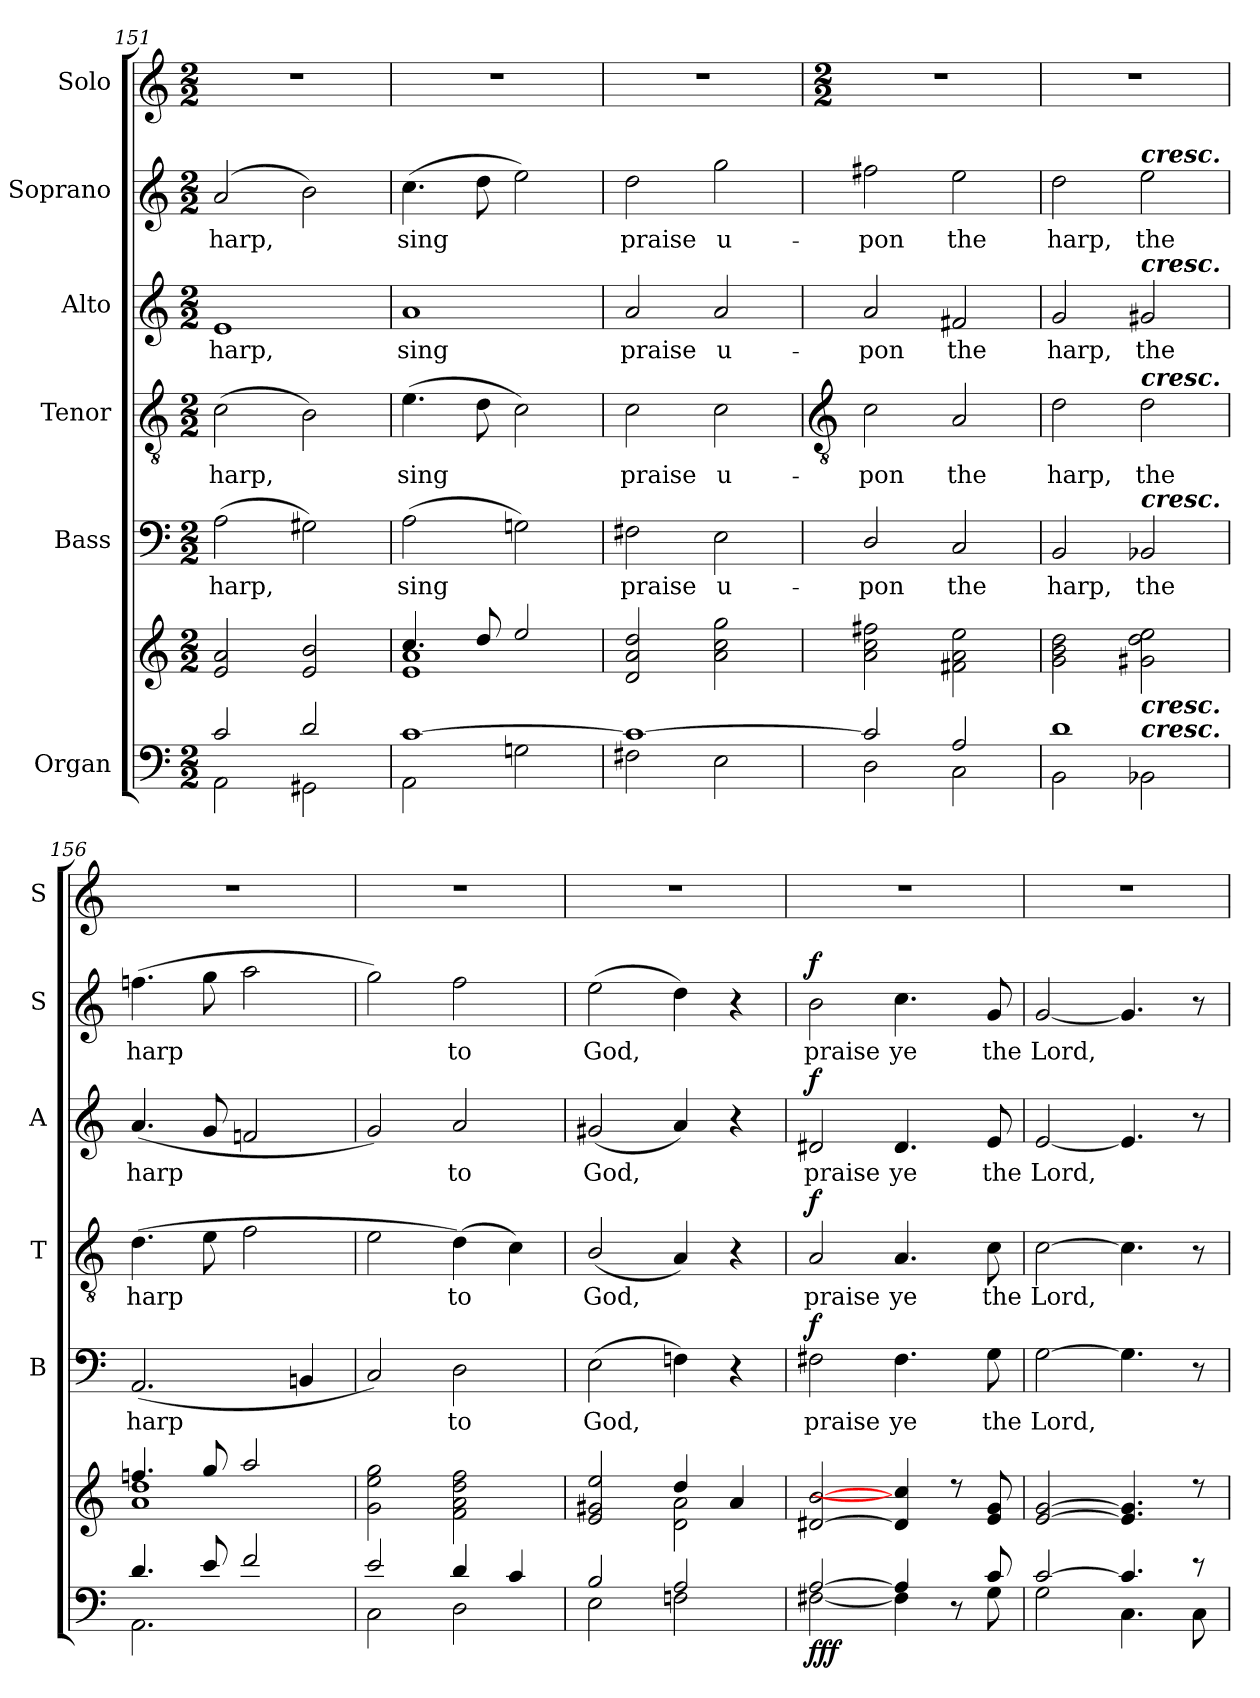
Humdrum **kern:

**kern	**kern	**dynam	**kern	**text	**dynam	**kern	**text	**dynam	**kern	**text	**dynam	**kern	**text	**dynam	**kern
*part6	*part6	*part6	*part5	*part5	*part5	*part4	*part4	*part4	*part3	*part3	*part3	*part2	*part2	*part2	*part1
*staff7	*staff6	*staff6/7	*staff5	*staff5	*staff5	*staff4	*staff4	*staff4	*staff3	*staff3	*staff3	*staff2	*staff2	*staff2	*staff1
*I"Organ	*	*	*I"Bass	*	*	*I"Tenor	*	*	*I"Alto	*	*	*I"Soprano	*	*	*I"Solo
*	*	*	*I'B	*	*	*I'T	*	*	*I'A	*	*	*I'S	*	*	*I'S
*clefF4	*clefG2	*	*clefF4	*	*	*clefGv2	*	*	*clefG2	*	*	*clefG2	*	*	*clefG2
*k[]	*k[]	*	*k[]	*	*	*k[]	*	*	*k[]	*	*	*k[]	*	*	*k[]
*C:	*C:	*	*C:	*	*	*C:	*	*	*C:	*	*	*C:	*	*	*C:
*M2/2	*M2/2	*	*M2/2	*	*	*M2/2	*	*	*M2/2	*	*	*M2/2	*	*	*M2/2
=151	=151	=151	=151	=151	=151	=151	=151	=151	=151	=151	=151	=151	=151	=151	=151
*^	*^	*	*	*	*	*	*	*	*	*	*	*	*	*	*
!	!	!	!	!	!	!LO:LY:b	!	!	!LO:LY:b	!	!	!LO:LY:b	!	!	!LO:LY:b	!	!
2c/	2AA\	2e/ 2a/	1ryy	.	(>2A	harp,	.	(>2c	harp,	.	1e	harp,	.	(<2a	harp,	.	1r
2d/	2GG#X\	2e/ 2b/	.	.	2G#X)	.	.	2B)	.	.	.	.	.	2b)	.	.	.
=152	=152	=152	=152	=152	=152	=152	=152	=152	=152	=152	=152	=152	=152	=152	=152	=152	=152
!	!	!	!	!	!	!LO:LY:b	!	!	!LO:LY:b	!	!	!LO:LY:b	!	!	!LO:LY:b	!	!
[1c/	2AA\	4.cc/	1e\ 1a\	.	(>2A	sing	.	(>4.e	sing	.	1a	sing	.	(>4.cc	sing	.	1r
.	.	8dd/	.	.	.	.	.	8d	.	.	.	.	.	8dd	.	.	.
.	2Gn\	2ee/	.	.	2Gn)	.	.	2c)	.	.	.	.	.	2ee)	.	.	.
=153	=153	=153	=153	=153	=153	=153	=153	=153	=153	=153	=153	=153	=153	=153	=153	=153	=153
!	!	!	!	!	!	!LO:LY:b	!	!	!LO:LY:b	!	!	!LO:LY:b	!	!	!LO:LY:b	!	!
1c/_	2F#X\	2d/ 2a/ 2dd/	1ryy	.	2F#X	praise	.	2c	praise	.	2a	praise	.	2dd	praise	.	1r
!	!	!	!	!	!	!LO:LY:b	!	!	!LO:LY:b	!	!	!LO:LY:b	!	!	!LO:LY:b	!	!
.	2E\	2a\ 2cc\ 2gg\	.	.	2E	u-	.	2c	u-	.	2a	u-	.	2gg	u-	.	.
!!LO:LB:g=z
=154	=154	=154	=154	=154	=154	=154	=154	=154	=154	=154	=154	=154	=154	=154	=154	=154	=154
*	*	*	*	*	*	*	*	*clefGv2	*	*	*	*	*	*	*	*	*
*	*	*	*	*	*	*	*	*	*	*	*	*	*	*	*	*	*M2/2
!	!	!	!	!	!	!LO:LY:b	!	!	!LO:LY:b	!	!	!LO:LY:b	!	!	!LO:LY:b	!	!
2c/]	2D\	2a\ 2cc\ 2ff#X\	1ryy	.	2D/	-pon	.	2c	-pon	.	2a	-pon	.	2ff#X	-pon	.	1r
!	!	!	!	!	!	!LO:LY:b	!	!	!LO:LY:b	!	!	!LO:LY:b	!	!	!LO:LY:b	!	!
2A/	2C\	2f#X\ 2a\ 2ee\	.	.	2C	the	.	2A	the	.	2f#X	the	.	2ee	the	.	.
=155	=155	=155	=155	=155	=155	=155	=155	=155	=155	=155	=155	=155	=155	=155	=155	=155	=155
!	!	!	!	!	!	!LO:LY:b	!	!	!LO:LY:b	!	!	!LO:LY:b	!	!	!LO:LY:b	!	!
1d/	2BB\	2g\ 2b\ 2dd\	1ryy	.	2BB	harp,	.	2d	harp,	.	2g	harp,	.	2dd	harp,	.	1r
!	!	!	!	!	!	!	!	!	!	!	!	!	!	!LO:TX:a:Bi:t=cresc.	!	!	!
!	!	!	!	!	!	!	!	!	!	!	!LO:TX:a:Bi:t=cresc.	!	!	!	!	!	!
!	!	!	!	!	!	!	!	!LO:TX:a:Bi:t=cresc.	!	!	!	!	!	!	!	!	!
!	!	!	!	!	!LO:TX:a:Bi:t=cresc.	!	!	!	!	!	!	!	!	!	!	!	!
!	!	!LO:TX:b:Bi:t=cresc.	!	!	!	!	!	!	!	!	!	!	!	!	!	!	!
!	!LO:TX:a:Bi:t=cresc.	!	!	!	!	!	!	!	!	!	!	!	!	!	!	!	!
!	!	!	!	!	!	!LO:LY:b	!	!	!LO:LY:b	!	!	!LO:LY:b	!	!	!LO:LY:b	!	!
.	2BB-X\	2g#X\ 2dd\ 2ee\	.	.	2BB-X	the	.	2d	the	.	2g#X	the	.	2ee	the	.	.
=156	=156	=156	=156	=156	=156	=156	=156	=156	=156	=156	=156	=156	=156	=156	=156	=156	=156
!	!	!	!	!	!	!LO:LY:b	!	!	!LO:LY:b	!	!	!LO:LY:b	!	!	!LO:LY:b	!	!
4.d/	2.AA\	4.ffn/	1a\ 1dd\	.	(<2.AA	harp	.	(>4.d	harp	.	(<4.a	harp	.	(>4.ffn	harp	.	1r
8e/	.	8gg/	.	.	.	.	.	8e	.	.	8g	.	.	8gg	.	.	.
2f/	.	2aa/	.	.	.	.	.	2f	.	.	2fn	.	.	2aa	.	.	.
.	4ryy	.	.	.	4BBn	.	.	.	.	.	.	.	.	.	.	.	.
=157	=157	=157	=157	=157	=157	=157	=157	=157	=157	=157	=157	=157	=157	=157	=157	=157	=157
2e/	2C\	2g\ 2ee\ 2gg\	1ryy	.	2C)	.	.	2e	.	.	2g)	.	.	2gg)	.	.	1r
!	!	!	!	!	!	!LO:LY:b	!	!	!LO:LY:b	!	!	!LO:LY:b	!	!	!LO:LY:b	!	!
4d/	2D\	2f\ 2a\ 2dd\ 2ff\	.	.	2D	to	.	(>4d)	to	.	2a	to	.	2ff	to	.	.
4c/	.	.	.	.	.	.	.	4c)	.	.	.	.	.	.	.	.	.
=158	=158	=158	=158	=158	=158	=158	=158	=158	=158	=158	=158	=158	=158	=158	=158	=158	=158
!	!	!	!	!	!	!LO:LY:b	!	!	!LO:LY:b	!	!	!LO:LY:b	!	!	!LO:LY:b	!	!
2B/	2E\	2e/ 2g#X/ 2ee/	2ryy	.	(>2E	God,	.	(<2B/	God,	.	(<2g#X	God,	.	(>2ee	God,	.	1r
2A/	2Fn\	4dd/	2d\ 2a\	.	4Fn)	.	.	4A)	.	.	4a)	.	.	4dd)	.	.	.
.	.	4a/	.	.	4r	.	.	4r	.	.	4r	.	.	4r	.	.	.
=159	=159	=159	=159	=159	=159	=159	=159	=159	=159	=159	=159	=159	=159	=159	=159	=159	=159
!	!	!	!	!LO:DY:b=2	!	!LO:LY:b	!	!	!LO:LY:b	!	!	!LO:LY:b	!	!	!LO:LY:b	!	!
!	!	!	!	!LO:DY:n=1:b=2	!	!	!	!	!	!	!	!	!	!	!	!	!
!	!	!	!	!LO:DY:n=2:b	!	!	!LO:DY:b	!	!	!LO:DY:b	!	!	!LO:DY:b	!	!	!LO:DY:b	!
[2A/	[2F#X\	[2d#X/ [2b/	1ryy	f f f	2F#X	praise	f	2A	praise	f	2d#X	praise	f	2b	praise	f	1r
!	!	!	!	!	!	!LO:LY:b	!	!	!LO:LY:b	!	!	!LO:LY:b	!	!	!LO:LY:b	!	!
4A/]	4F#\]	4d#/] 4cc/]	.	.	4.F#	ye	.	4.A	ye	.	4.d#	ye	.	4.cc	ye	.	.
8ryy	8r	8r	.	.	.	.	.	.	.	.	.	.	.	.	.	.	.
!	!	!	!	!	!	!LO:LY:b	!	!	!LO:LY:b	!	!	!LO:LY:b	!	!	!LO:LY:b	!	!
8c/	8G\	8e/ 8g/	.	.	8G	the	.	8c	the	.	8e	the	.	8g	the	.	.
=160	=160	=160	=160	=160	=160	=160	=160	=160	=160	=160	=160	=160	=160	=160	=160	=160	=160
!	!	!	!	!	!	!LO:LY:b	!	!	!LO:LY:b	!	!	!LO:LY:b	!	!	!LO:LY:b	!	!
[2c/	2G\	[2e/ [2g/	1ryy	.	[2G	Lord,	.	[2c	Lord,	.	[2e	Lord,	.	[2g	Lord,	.	1r
4.c/]	4.C\	4.e/] 4.g/]	.	.	4.G]	.	.	4.c]	.	.	4.e]	.	.	4.g]	.	.	.
8r	8C\	8r	.	.	8r	.	.	8r	.	.	8r	.	.	8r	.	.	.
*v	*v	*	*	*	*	*	*	*	*	*	*	*	*	*	*	*	*
*	*v	*v	*	*	*	*	*	*	*	*	*	*	*	*	*	*
=	=	=	=	=	=	=	=	=	=	=	=	=	=	=	=
*-	*-	*-	*-	*-	*-	*-	*-	*-	*-	*-	*-	*-	*-	*-	*-
